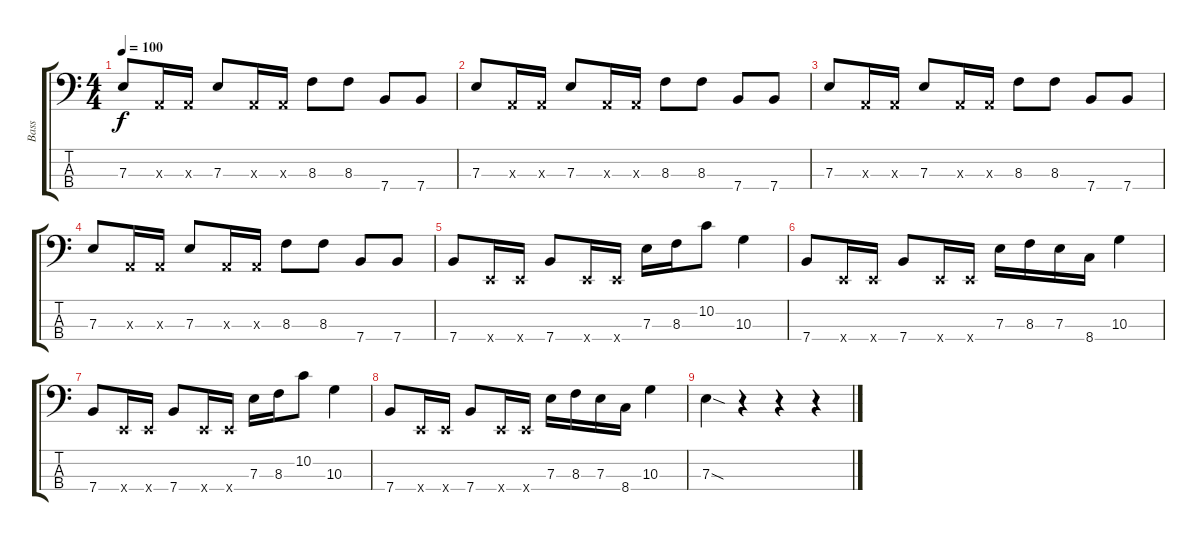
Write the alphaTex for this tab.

\track ("Bass" "Bass") {instrument electricbassfinger}
\staff {score tabs}
\tuning (G2 D2 A1 E1) {hide}
\ts (4 4)
\tempo 100
\clef f4
\ks c
7.3.8{dy f} 0.3{x}.16 0.3{x}.16 7.3.8 0.3{x}.16 0.3{x}.16 8.3.8 8.3.8 7.4.8 7.4.8 |
7.3.8 0.3{x}.16 0.3{x}.16 7.3.8 0.3{x}.16 0.3{x}.16 8.3.8 8.3.8 7.4.8 7.4.8 |
7.3.8 0.3{x}.16 0.3{x}.16 7.3.8 0.3{x}.16 0.3{x}.16 8.3.8 8.3.8 7.4.8 7.4.8 |
7.3.8 0.3{x}.16 0.3{x}.16 7.3.8 0.3{x}.16 0.3{x}.16 8.3.8 8.3.8 7.4.8 7.4.8 |
7.4.8 0.4{x}.16 0.4{x}.16 7.4.8 0.4{x}.16 0.4{x}.16 7.3.16 8.3.16 10.2.8 10.3.4 |
7.4.8 0.4{x}.16 0.4{x}.16 7.4.8 0.4{x}.16 0.4{x}.16 7.3.16 8.3.16 7.3.16 8.4.16 10.3.4 |
7.4.8 0.4{x}.16 0.4{x}.16 7.4.8 0.4{x}.16 0.4{x}.16 7.3.16 8.3.16 10.2.8 10.3.4 |
7.4.8 0.4{x}.16 0.4{x}.16 7.4.8 0.4{x}.16 0.4{x}.16 7.3.16 8.3.16 7.3.16 8.4.16 10.3.4 |
7.3{sod}.4 r.4 r.4 r.4
